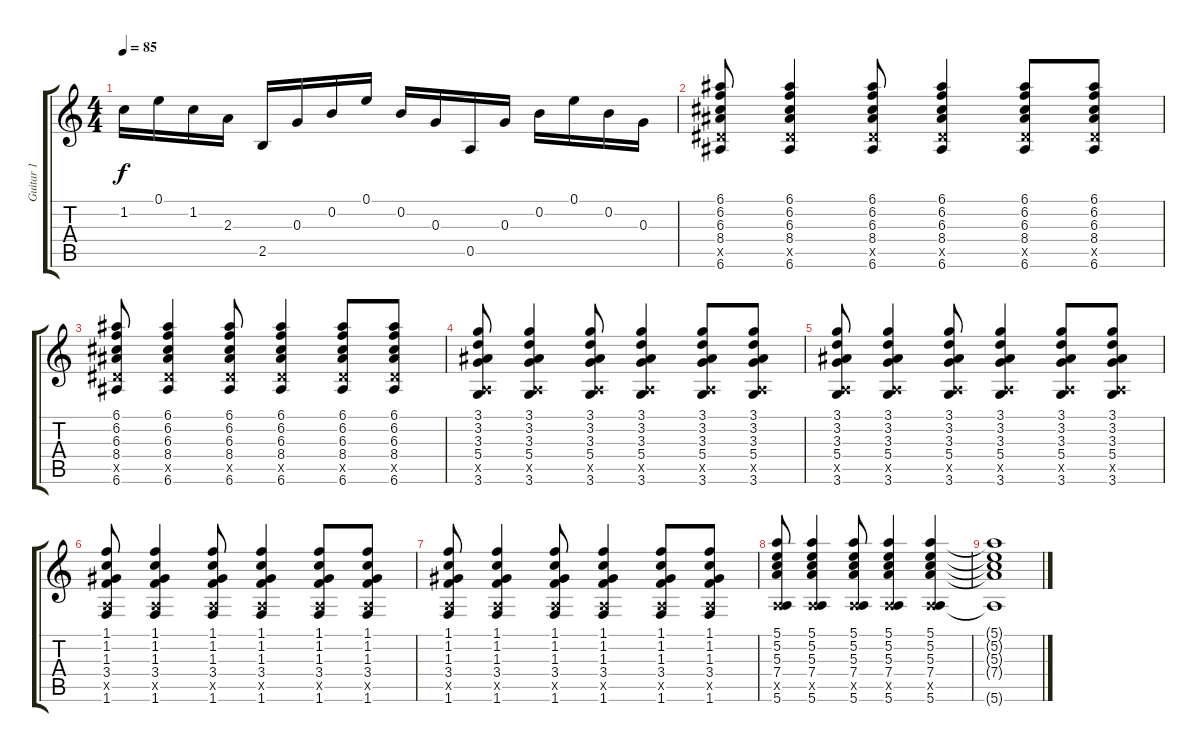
\track ("Guitar 1" "Guitar 1") {instrument acousticguitarnylon}
\staff {score tabs}
\tuning (E4 B3 G3 D3 A2 E2) {hide}
\ts (4 4)
\tempo 85
\clef g2
\ks c
1.2.16{dy f} 0.1.16 1.2.16 2.3.16 2.5.16 0.3.16 0.2.16 0.1.16 0.2.16 0.3.16 0.5.16 0.3.16 0.2.16 0.1.16 0.2.16 0.3.16 |
(6.1 6.2 6.3 8.4 6.5{x} 6.6).8 (6.1 6.2 6.3 8.4 6.5{x} 6.6).4 (6.1 6.2 6.3 8.4 6.5{x} 6.6).8 (6.1 6.2 6.3 8.4 6.5{x} 6.6).4 (6.1 6.2 6.3 8.4 6.5{x} 6.6).8 (6.1 6.2 6.3 8.4 6.5{x} 6.6).8 |
(6.1 6.2 6.3 8.4 6.5{x} 6.6).8 (6.1 6.2 6.3 8.4 6.5{x} 6.6).4 (6.1 6.2 6.3 8.4 6.5{x} 6.6).8 (6.1 6.2 6.3 8.4 6.5{x} 6.6).4 (6.1 6.2 6.3 8.4 6.5{x} 6.6).8 (6.1 6.2 6.3 8.4 6.5{x} 6.6).8 |
(3.1 3.2 3.3 5.4 0.5{x} 3.6).8 (3.1 3.2 3.3 5.4 0.5{x} 3.6).4 (3.1 3.2 3.3 5.4 0.5{x} 3.6).8 (3.1 3.2 3.3 5.4 0.5{x} 3.6).4 (3.1 3.2 3.3 5.4 0.5{x} 3.6).8 (3.1 3.2 3.3 5.4 0.5{x} 3.6).8 |
(3.1 3.2 3.3 5.4 0.5{x} 3.6).8 (3.1 3.2 3.3 5.4 0.5{x} 3.6).4 (3.1 3.2 3.3 5.4 0.5{x} 3.6).8 (3.1 3.2 3.3 5.4 0.5{x} 3.6).4 (3.1 3.2 3.3 5.4 0.5{x} 3.6).8 (3.1 3.2 3.3 5.4 0.5{x} 3.6).8 |
(1.1 1.2 1.3 3.4 0.5{x} 1.6).8 (1.1 1.2 1.3 3.4 0.5{x} 1.6).4 (1.1 1.2 1.3 3.4 0.5{x} 1.6).8 (1.1 1.2 1.3 3.4 0.5{x} 1.6).4 (1.1 1.2 1.3 3.4 0.5{x} 1.6).8 (1.1 1.2 1.3 3.4 0.5{x} 1.6).8 |
(1.1 1.2 1.3 3.4 0.5{x} 1.6).8 (1.1 1.2 1.3 3.4 0.5{x} 1.6).4 (1.1 1.2 1.3 3.4 0.5{x} 1.6).8 (1.1 1.2 1.3 3.4 0.5{x} 1.6).4 (1.1 1.2 1.3 3.4 0.5{x} 1.6).8 (1.1 1.2 1.3 3.4 0.5{x} 1.6).8 |
(5.1 5.2 5.3 7.4 0.5{x} 5.6).8 (5.1 5.2 5.3 7.4 0.5{x} 5.6).4 (5.1 5.2 5.3 7.4 0.5{x} 5.6).8 (5.1 5.2 5.3 7.4 0.5{x} 5.6).4 (5.1 5.2 5.3 7.4 0.5{x} 5.6).4 |
(5.1{t} 5.2{t} 5.3{t} 7.4{t} 5.6{t}).1
